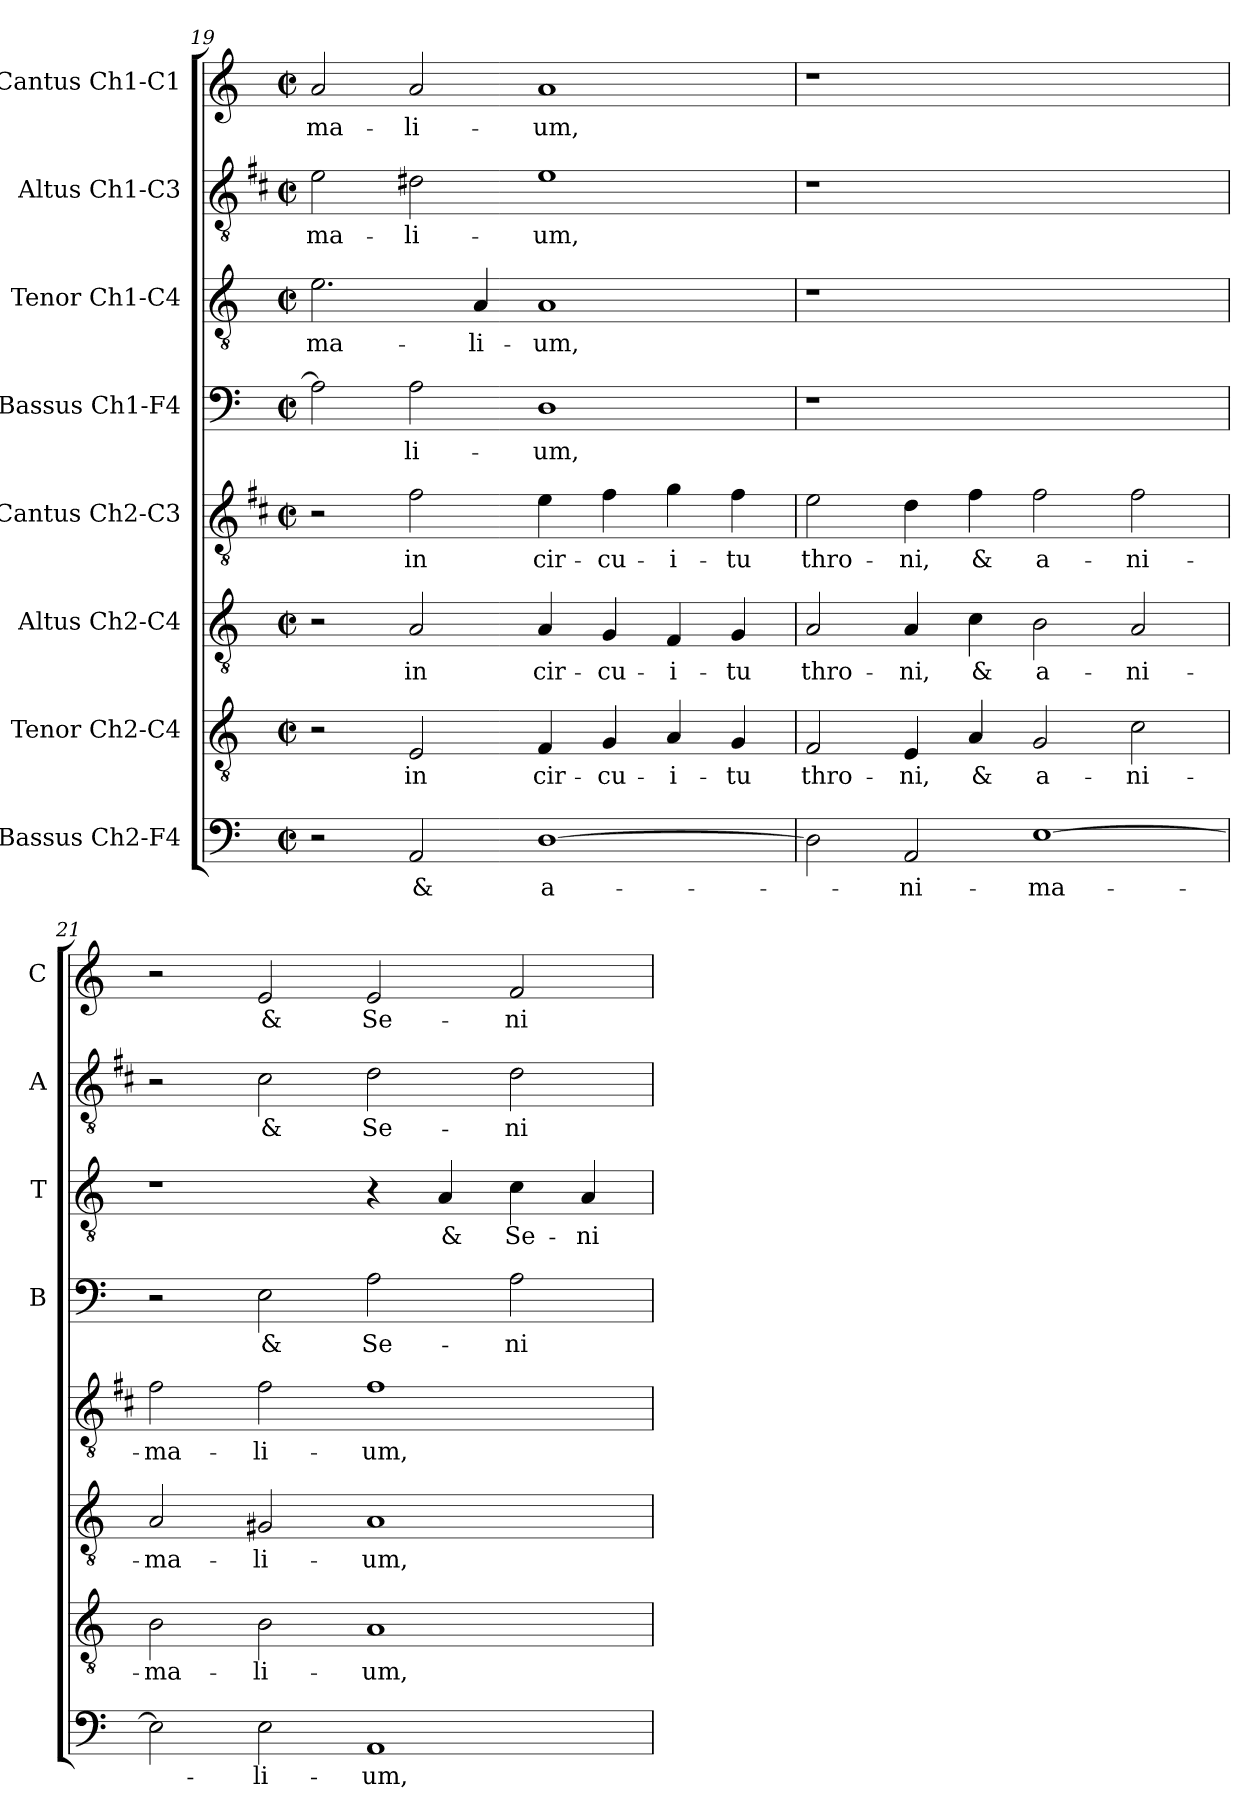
**kern	**text	**kern	**text	**kern	**text	**kern	**text	**kern	**text	**kern	**text	**kern	**text	**kern	**text
*part8	*part8	*part7	*part7	*part6	*part6	*part5	*part5	*part4	*part4	*part3	*part3	*part2	*part2	*part1	*part1
*staff8	*staff8	*staff7	*staff7	*staff6	*staff6	*staff5	*staff5	*staff4	*staff4	*staff3	*staff3	*staff2	*staff2	*staff1	*staff1
*I"Bassus Ch2-F4	*	*I"Tenor Ch2-C4	*	*I"Altus Ch2-C4	*	*I"Cantus Ch2-C3	*	*I"Bassus Ch1-F4	*	*I"Tenor Ch1-C4	*	*I"Altus Ch1-C3	*	*I"Cantus Ch1-C1	*
*	*	*	*	*	*	*	*	*I'B	*	*I'T	*	*I'A	*	*I'C	*
*clefF4	*	*clefGv2	*	*clefGv2	*	*clefGv2	*	*clefF4	*	*clefGv2	*	*clefGv2	*	*clefG2	*
*	*	*	*	*	*	*ITrd1c2	*	*	*	*	*	*ITrd1c2	*	*	*
*k[]	*	*k[]	*	*k[]	*	*k[]	*	*k[]	*	*k[]	*	*k[]	*	*k[]	*
*M2/2	*	*M2/2	*	*M2/2	*	*M2/2	*	*M2/2	*	*M2/2	*	*M2/2	*	*M2/2	*
*met(c|)	*	*met(c|)	*	*met(c|)	*	*met(c|)	*	*met(c|)	*	*met(c|)	*	*met(c|)	*	*met(c|)	*
=19	=19	=19	=19	=19	=19	=19	=19	=19	=19	=19	=19	=19	=19	=19	=19
!	!	!	!	!	!	!	!	!	!	!	!LO:LY:b	!	!LO:LY:b	!	!LO:LY:b
2r	.	2r	.	2r	.	2r	.	2A\]	.	2.e\	-ma-	2d\	-ma-	2a/	-ma-
!	!LO:LY:b	!	!LO:LY:b	!	!LO:LY:b	!	!LO:LY:b	!	!LO:LY:b	!	!	!	!LO:LY:b	!	!LO:LY:b
2AA/	&	2E/	in	2A/	in	2e\	in	2A\	-li-	.	.	2c#X\	-li-	2a/	-li-
!	!	!	!	!	!	!	!	!	!	!	!LO:LY:b	!	!	!	!
.	.	.	.	.	.	.	.	.	.	4A/	-li-	.	.	.	.
!	!LO:LY:b	!	!LO:LY:b	!	!LO:LY:b	!	!LO:LY:b	!	!LO:LY:b	!	!LO:LY:b	!	!LO:LY:b	!	!LO:LY:b
[1D	a-	4F/	cir-	4A/	cir-	4d\	cir-	1D	-um,	1A	-um,	1d	-um,	1a	-um,
!	!	!	!LO:LY:b	!	!LO:LY:b	!	!LO:LY:b	!	!	!	!	!	!	!	!
.	.	4G/	-cu-	4G/	-cu-	4e\	-cu-	.	.	.	.	.	.	.	.
!	!	!	!LO:LY:b	!	!LO:LY:b	!	!LO:LY:b	!	!	!	!	!	!	!	!
.	.	4A/	-i-	4F/	-i-	4f\	-i-	.	.	.	.	.	.	.	.
!	!	!	!LO:LY:b	!	!LO:LY:b	!	!LO:LY:b	!	!	!	!	!	!	!	!
.	.	4G/	-tu	4G/	-tu	4e\	-tu	.	.	.	.	.	.	.	.
!!LO:PB:g=z
=20	=20	=20	=20	=20	=20	=20	=20	=20	=20	=20	=20	=20	=20	=20	=20
!	!	!	!LO:LY:b	!	!LO:LY:b	!	!LO:LY:b	!	!	!	!	!	!	!	!
2D\]	.	2F/	thro-	2A/	thro-	2d\	thro-	1r	.	1r	.	1r	.	1r	.
!	!LO:LY:b	!	!LO:LY:b	!	!LO:LY:b	!	!LO:LY:b	!	!	!	!	!	!	!	!
2AA/	-ni-	4E/	-ni,	4A/	-ni,	4c\	-ni,	.	.	.	.	.	.	.	.
!	!	!	!LO:LY:b	!	!LO:LY:b	!	!LO:LY:b	!	!	!	!	!	!	!	!
.	.	4A/	&	4c\	&	4e\	&	.	.	.	.	.	.	.	.
!	!LO:LY:b	!	!LO:LY:b	!	!LO:LY:b	!	!LO:LY:b	!	!	!	!	!	!	!	!
[1E	-ma-	2G/	a-	2B\	a-	2e\	a-	1ryy	.	1ryy	.	1ryy	.	1ryy	.
!	!	!	!LO:LY:b	!	!LO:LY:b	!	!LO:LY:b	!	!	!	!	!	!	!	!
.	.	2c\	-ni-	2A/	-ni-	2e\	-ni-	.	.	.	.	.	.	.	.
=21	=21	=21	=21	=21	=21	=21	=21	=21	=21	=21	=21	=21	=21	=21	=21
!	!	!	!LO:LY:b	!	!LO:LY:b	!	!LO:LY:b	!	!	!	!	!	!	!	!
2E\]	.	2B\	-ma-	2A/	-ma-	2e\	-ma-	2r	.	1r	.	2r	.	2r	.
!	!LO:LY:b	!	!LO:LY:b	!	!LO:LY:b	!	!LO:LY:b	!	!LO:LY:b	!	!	!	!LO:LY:b	!	!LO:LY:b
2E\	-li-	2B\	-li-	2G#X/	-li-	2e\	-li-	2E\	&	.	.	2B\	&	2e/	&
!	!LO:LY:b	!	!LO:LY:b	!	!LO:LY:b	!	!LO:LY:b	!	!LO:LY:b	!	!	!	!LO:LY:b	!	!LO:LY:b
1AA	-um,	1A	-um,	1A	-um,	1e	-um,	2A\	Se-	4r	.	2c\	Se-	2e/	Se-
!	!	!	!	!	!	!	!	!	!	!	!LO:LY:b	!	!	!	!
.	.	.	.	.	.	.	.	.	.	4A/	&	.	.	.	.
!	!	!	!	!	!	!	!	!	!LO:LY:b	!	!LO:LY:b	!	!LO:LY:b	!	!LO:LY:b
.	.	.	.	.	.	.	.	2A\	-ni-	4c\	Se-	2c\	-ni-	2f/	-ni-
!	!	!	!	!	!	!	!	!	!	!	!LO:LY:b	!	!	!	!
.	.	.	.	.	.	.	.	.	.	4A/	-ni-	.	.	.	.
=	=	=	=	=	=	=	=	=	=	=	=	=	=	=	=
*-	*-	*-	*-	*-	*-	*-	*-	*-	*-	*-	*-	*-	*-	*-	*-
